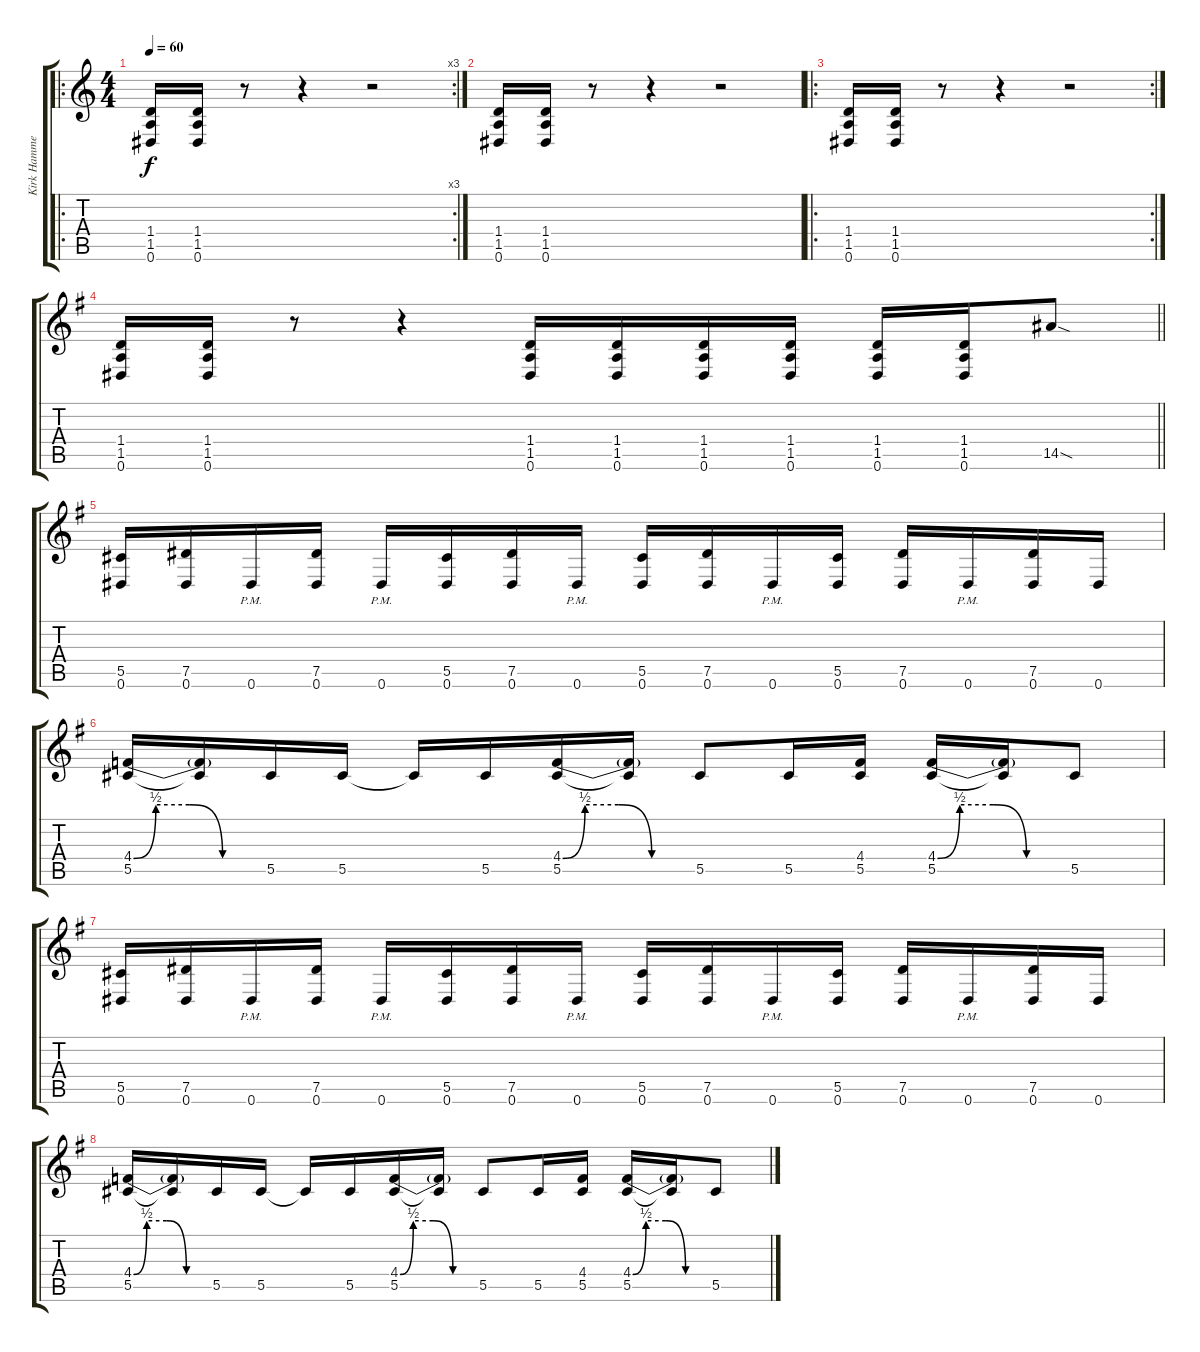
\track ("Kirk Hammett [Guitar]" "Kirk Hamme") {instrument distortionguitar}
\staff {score tabs}
\tuning (Eb4 Bb3 Gb3 Db3 Ab2 Eb2) {hide}
\ro
\rc 3
\ts (4 4)
\tempo 60
\clef g2
\ks c
(1.4 1.5 0.6).16{dy f instrument distortionguitar} (1.4 1.5 0.6).16 r.8 r.4 r.2 |
(1.4 1.5 0.6).16 (1.4 1.5 0.6).16 r.8 r.4 r.2 |
\ro
\rc 2
(1.4 1.5 0.6).16 (1.4 1.5 0.6).16 r.8 r.4 r.2 |
\barLineRight lightlight
\ks g
(1.4 1.5 0.6).16 (1.4 1.5 0.6).16 r.8 r.4 (1.4 1.5 0.6).16 (1.4 1.5 0.6).16 (1.4 1.5 0.6).16 (1.4 1.5 0.6).16 (1.4 1.5 0.6).16 (1.4 1.5 0.6).16 14.5{sod}.8 |
(5.5 0.6).16 (7.5 0.6).16 0.6{pm}.16 (7.5 0.6).16 0.6{pm}.16 (5.5 0.6).16 (7.5 0.6).16 0.6{pm}.16 (5.5 0.6).16 (7.5 0.6).16 0.6{pm}.16 (5.5 0.6).16 (7.5 0.6).16 0.6{pm}.16 (7.5 0.6).16 0.6.16 |
(4.4{be (custom 0 0 10 2 25 2 40 0 60 0)} 5.5).16 (4.4{t} 5.5{t}).16 5.5.16 5.5.16 5.5{t}.16 5.5.16 (4.4{be (custom 0 0 10 2 25 2 40 0 60 0)} 5.5).16 (4.4{t} 5.5{t}).16 5.5.8 5.5.16 (4.4 5.5).16 (4.4{be (custom 0 0 10 2 25 2 40 0 60 0)} 5.5).16 (4.4{t} 5.5{t}).16 5.5.8 |
(5.5 0.6).16 (7.5 0.6).16 0.6{pm}.16 (7.5 0.6).16 0.6{pm}.16 (5.5 0.6).16 (7.5 0.6).16 0.6{pm}.16 (5.5 0.6).16 (7.5 0.6).16 0.6{pm}.16 (5.5 0.6).16 (7.5 0.6).16 0.6{pm}.16 (7.5 0.6).16 0.6.16 |
(4.4{be (custom 0 0 10 2 25 2 40 0 60 0)} 5.5).16 (4.4{t} 5.5{t}).16 5.5.16 5.5.16 5.5{t}.16 5.5.16 (4.4{be (custom 0 0 10 2 25 2 40 0 60 0)} 5.5).16 (4.4{t} 5.5{t}).16 5.5.8 5.5.16 (4.4 5.5).16 (4.4{be (custom 0 0 10 2 25 2 40 0 60 0)} 5.5).16 (4.4{t} 5.5{t}).16 5.5.8
